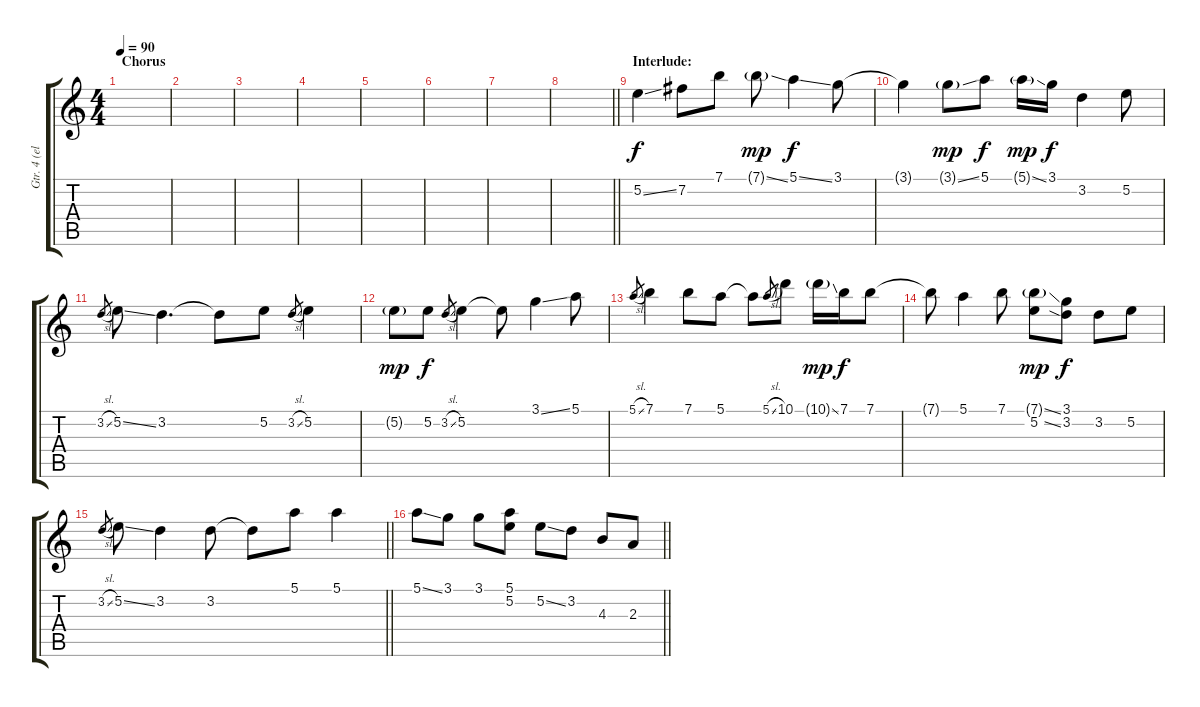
\track ("Gtr. 4 (elec.)" "Gtr. 4 (el") {instrument distortionguitar}
\staff {score tabs}
\tuning (E4 B3 G3 D3 A2 E2) {hide}
\ts (4 4)
\section ("" "Chorus")
\tempo 90
\clef g2
\ks c
|
|
|
|
|
|
|
\barLineRight lightlight
|
\section ("" "Interlude:")
5.2{ss}.4 7.2.8 7.1.8 7.1{ss g}.8{dy mp} 5.1{ss}.4{dy f} 3.1.8 |
3.1{t}.4 3.1{ss g}.8{dy mp} 5.1.8{dy f} 5.1{ss g}.16{dy mp} 3.1.16{dy f} 3.2.4 5.2.8 |
3.2{sl}.8{gr} 5.2{ss}.8 3.2.4{d} 3.2{t}.8 5.2.8 3.2{sl}.8{gr} 5.2.4 |
5.2{g}.8{dy mp} 5.2.8{dy f} 3.2{sl}.8{gr} 5.2.4 5.2{t}.8 3.1{ss}.4 5.1.8 |
5.1{sl}.8{gr} 7.1.4 7.1.8 5.1.8 5.1{t}.8 5.1{sl}.8{gr} 10.1.8 10.1{ss g}.16{dy mp} 7.1.16{dy f} 7.1.8 |
7.1{t}.8 5.1.4 7.1.8 (7.1{ss g} 5.2{ss}).8{dy mp} (3.1 3.2).8{dy f} 3.2.8 5.2.8 |
\barLineRight lightlight
3.2{sl}.8{gr} 5.2{ss}.8 3.2.4 3.2.8 3.2{t}.8 5.1.8 5.1.4 |
\barLineRight lightlight
5.1{ss}.8 3.1.8 3.1.8 (5.1 5.2).8 5.2{ss}.8 3.2.8 4.3.8 2.3.8
